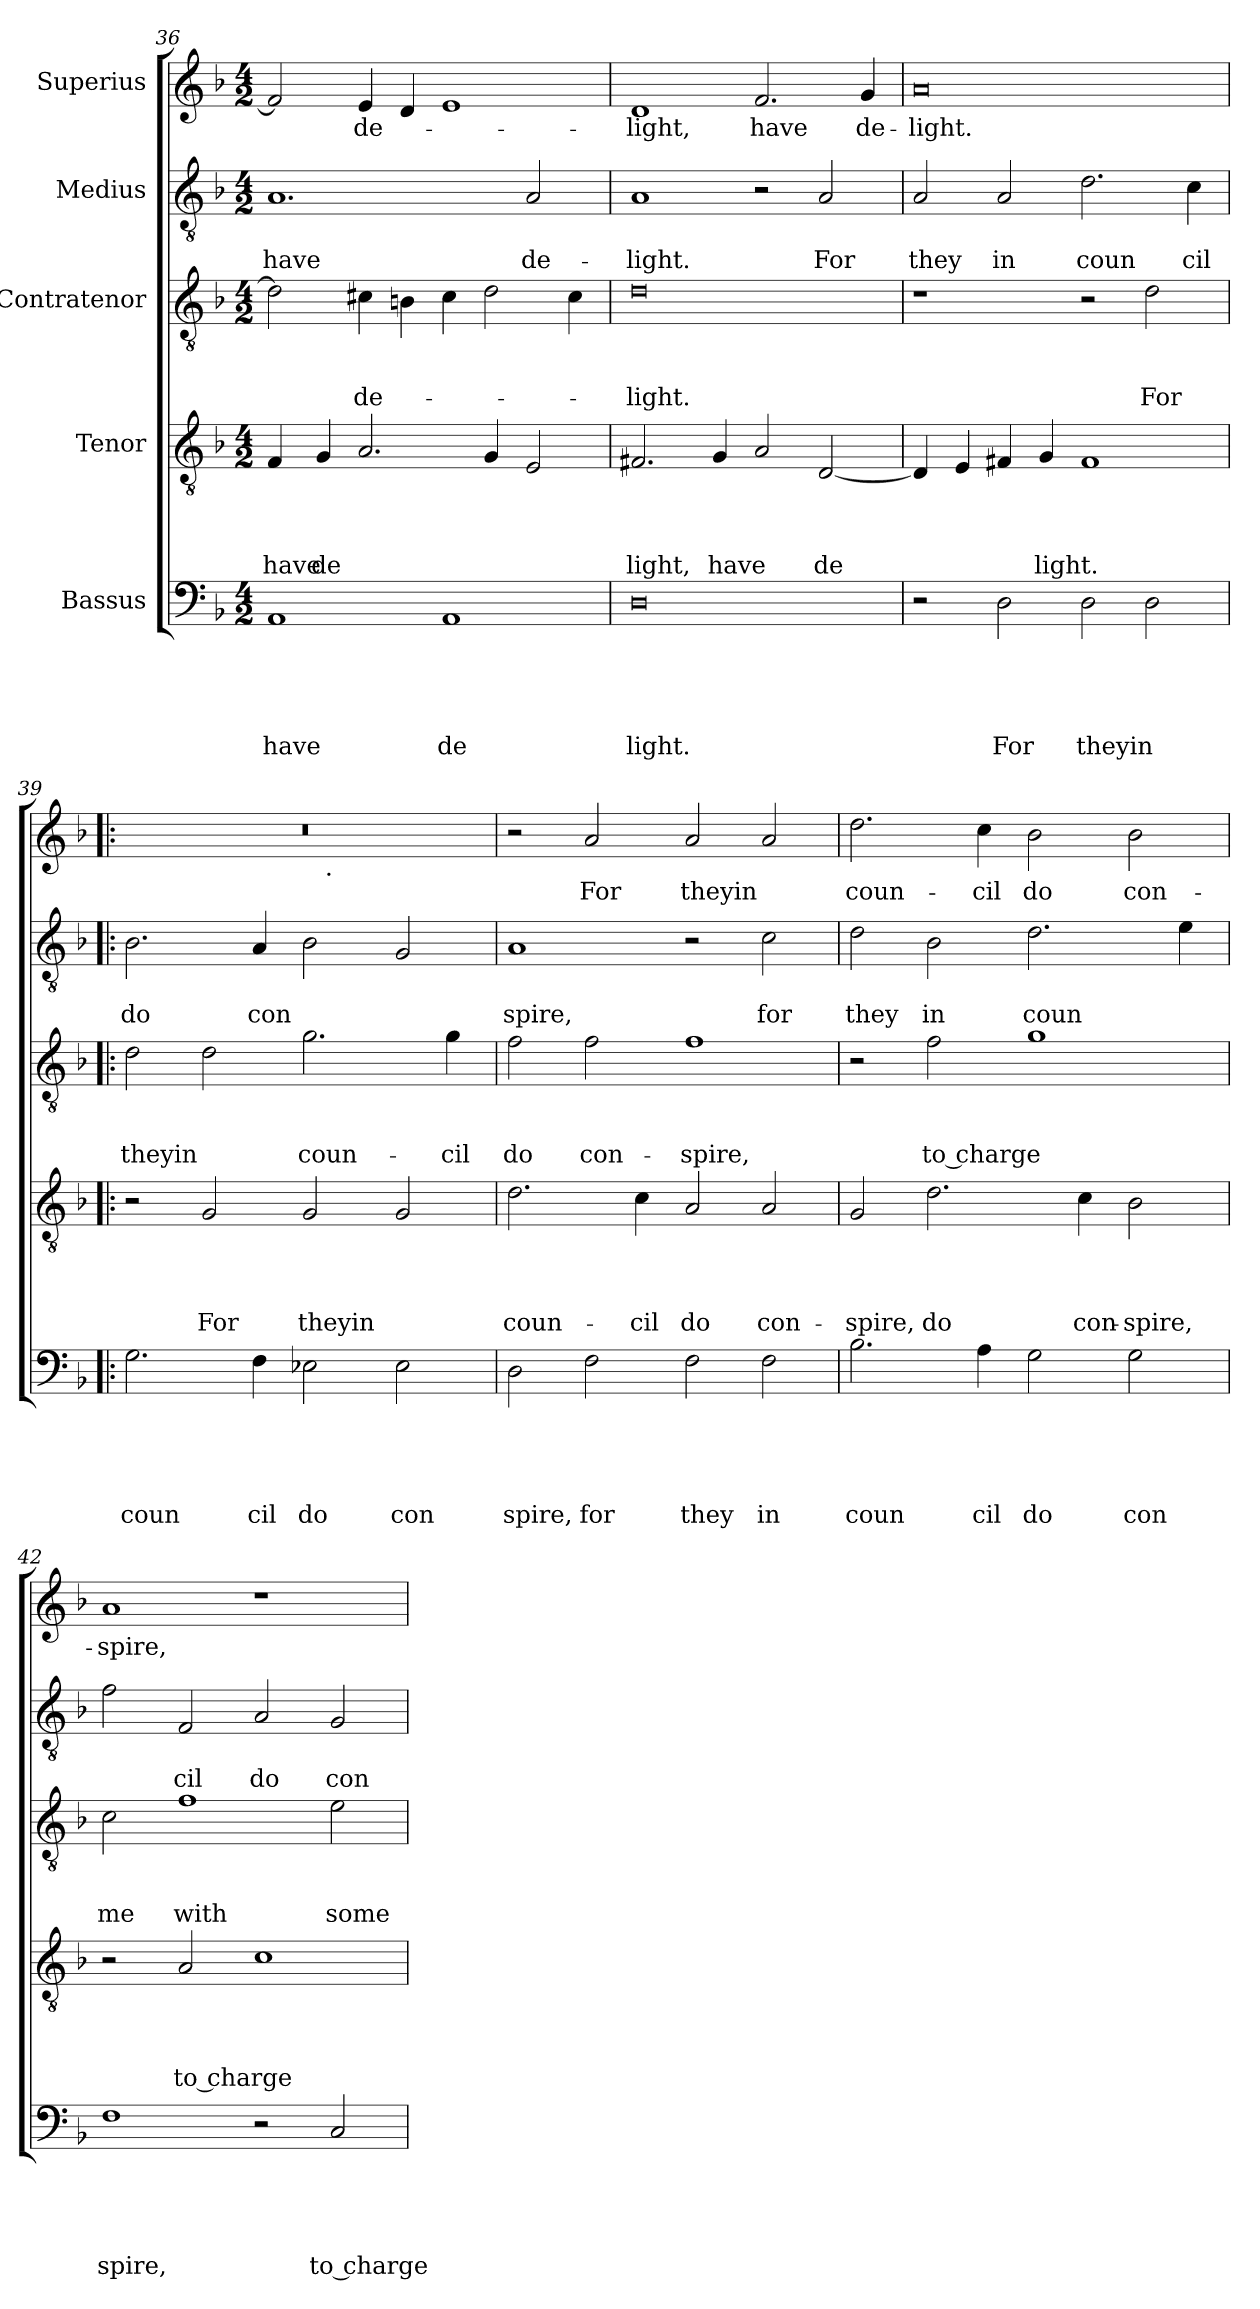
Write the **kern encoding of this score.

**kern	**text	**text	**text	**text	**text	**kern	**text	**text	**text	**text	**kern	**text	**text	**text	**kern	**text	**text	**kern	**text
*part5	*part5	*part5	*part5	*part5	*part5	*part4	*part4	*part4	*part4	*part4	*part3	*part3	*part3	*part3	*part2	*part2	*part2	*part1	*part1
*staff5	*staff5	*staff5	*staff5	*staff5	*staff5	*staff4	*staff4	*staff4	*staff4	*staff4	*staff3	*staff3	*staff3	*staff3	*staff2	*staff2	*staff2	*staff1	*staff1
*I"Bassus	*	*	*	*	*	*I"Tenor	*	*	*	*	*I"Contratenor	*	*	*	*I"Medius	*	*	*I"Superius	*
*clefF4	*	*	*	*	*	*clefGv2	*	*	*	*	*clefGv2	*	*	*	*clefGv2	*	*	*clefG2	*
*k[b-]	*	*	*	*	*	*k[b-]	*	*	*	*	*k[b-]	*	*	*	*k[b-]	*	*	*k[b-]	*
*F:	*	*	*	*	*	*F:	*	*	*	*	*F:	*	*	*	*F:	*	*	*F:	*
*M4/2	*	*	*	*	*	*M4/2	*	*	*	*	*M4/2	*	*	*	*M4/2	*	*	*M4/2	*
=36	=36	=36	=36	=36	=36	=36	=36	=36	=36	=36	=36	=36	=36	=36	=36	=36	=36	=36	=36
!	!	!	!	!	!LO:LY:b	!	!	!	!	!LO:LY:b	!	!	!	!	!	!	!LO:LY:b	!	!
1AA	.	.	.	.	have	4F/	.	.	.	have	2d\]	.	.	.	1.A	.	have	2f/]	.
!	!	!	!	!	!	!	!	!	!	!LO:LY:b	!	!	!	!	!	!	!	!	!
.	.	.	.	.	.	4G/	.	.	.	de	.	.	.	.	.	.	.	.	.
!	!	!	!	!	!	!	!	!	!	!	!	!	!	!LO:LY:b	!	!	!	!	!LO:LY:b
.	.	.	.	.	.	2.A/	.	.	.	.	4c#X\	.	.	de-	.	.	.	4e/	de-
.	.	.	.	.	.	.	.	.	.	.	4Bn\	.	.	.	.	.	.	4d/	.
!	!	!	!	!	!LO:LY:b	!	!	!	!	!	!	!	!	!	!	!	!	!	!
1AA	.	.	.	.	de	.	.	.	.	.	4c#\	.	.	.	.	.	.	1e	.
.	.	.	.	.	.	4G/	.	.	.	.	2d\	.	.	.	.	.	.	.	.
!	!	!	!	!	!	!	!	!	!	!	!	!	!	!	!	!	!LO:LY:b	!	!
.	.	.	.	.	.	2E/	.	.	.	.	.	.	.	.	2A/	.	de-	.	.
.	.	.	.	.	.	.	.	.	.	.	4c#\	.	.	.	.	.	.	.	.
=37	=37	=37	=37	=37	=37	=37	=37	=37	=37	=37	=37	=37	=37	=37	=37	=37	=37	=37	=37
!	!	!	!	!	!LO:LY:b	!	!	!	!	!LO:LY:b	!	!	!	!LO:LY:b	!	!	!LO:LY:b	!	!LO:LY:b
0D	.	.	.	.	light.	2.F#X/	.	.	.	light,	0d	.	.	-light.	1A	.	-light.	1d	-light,
!	!	!	!	!	!	!	!	!	!	!LO:LY:b	!	!	!	!	!	!	!	!	!
.	.	.	.	.	.	4G/	.	.	.	have	.	.	.	.	.	.	.	.	.
!	!	!	!	!	!	!	!	!	!	!	!	!	!	!	!	!	!	!	!LO:LY:b
.	.	.	.	.	.	2A/	.	.	.	.	.	.	.	.	2r	.	.	2.f/	have
!	!	!	!	!	!	!	!	!	!	!LO:LY:b	!	!	!	!	!	!	!LO:LY:b	!	!
.	.	.	.	.	.	[>2D/	.	.	.	de	.	.	.	.	2A/	.	For	.	.
!	!	!	!	!	!	!	!	!	!	!	!	!	!	!	!	!	!	!	!LO:LY:b
.	.	.	.	.	.	.	.	.	.	.	.	.	.	.	.	.	.	4g/	de-
!!LO:PB:g=z
=38	=38	=38	=38	=38	=38	=38	=38	=38	=38	=38	=38	=38	=38	=38	=38	=38	=38	=38	=38
!	!	!	!	!	!	!	!	!	!	!	!	!	!	!	!	!	!LO:LY:b	!	!LO:LY:b
2r	.	.	.	.	.	4D/]	.	.	.	.	1r	.	.	.	2A/	.	they	0a	-light.
.	.	.	.	.	.	4E/	.	.	.	.	.	.	.	.	.	.	.	.	.
!	!	!	!	!	!LO:LY:b	!	!	!	!	!	!	!	!	!	!	!	!LO:LY:b	!	!
2D\	.	.	.	.	For	4F#X/	.	.	.	.	.	.	.	.	2A/	.	in	.	.
!	!	!	!	!	!	!	!	!	!	!LO:LY:b	!	!	!	!	!	!	!	!	!
.	.	.	.	.	.	4G/	.	.	.	light.	.	.	.	.	.	.	.	.	.
!	!	!	!	!	!LO:LY:b	!	!	!	!	!	!	!	!	!	!	!	!LO:LY:b	!	!
2D\	.	.	.	.	theyin	1F#	.	.	.	.	2r	.	.	.	2.d\	.	coun	.	.
!	!	!	!	!	!	!	!	!	!	!	!	!	!	!LO:LY:b	!	!	!	!	!
2D\	.	.	.	.	.	.	.	.	.	.	2d\	.	.	For	.	.	.	.	.
!	!	!	!	!	!	!	!	!	!	!	!	!	!	!	!	!	!LO:LY:b	!	!
.	.	.	.	.	.	.	.	.	.	.	.	.	.	.	4c\	.	cil	.	.
=39!|:	=39!|:	=39!|:	=39!|:	=39!|:	=39!|:	=39!|:	=39!|:	=39!|:	=39!|:	=39!|:	=39!|:	=39!|:	=39!|:	=39!|:	=39!|:	=39!|:	=39!|:	=39!|:	=39!|:
!	!	!	!	!	!LO:LY:b	!	!	!	!	!	!	!	!	!LO:LY:b	!	!	!LO:LY:b	!	!
*	*	*	*	*	*	*	*	*	*	*	*	*	*	*	*	*	*	*^	*
2.G\	.	.	.	.	coun	2r	.	.	.	.	2d\	.	.	theyin	2.B-\	.	do	0r	1ryy	.
!	!	!	!	!	!	!	!	!	!	!LO:LY:b	!	!	!	!	!	!	!	!	!	!
.	.	.	.	.	.	2G/	.	.	.	For	2d\	.	.	.	.	.	.	.	.	.
!	!	!	!	!	!LO:LY:b	!	!	!	!	!	!	!	!	!	!	!	!LO:LY:b	!	!	!
4F\	.	.	.	.	cil	.	.	.	.	.	.	.	.	.	4A/	.	con	.	.	.
!	!	!	!	!	!LO:LY:b	!	!	!	!	!LO:LY:b	!	!	!	!LO:LY:b	!	!	!	!	!	!
2E-X\	.	.	.	.	do	2G/	.	.	.	theyin	2.g\	.	.	coun-	2B-\	.	.	.	16ryy	.
!	!	!	!	!	!	!	!	!	!	!	!	!	!	!	!	!	!	!	!LO:TX:b:t=.	!
.	.	.	.	.	.	.	.	.	.	.	.	.	.	.	.	.	.	.	2...ryy	.
!	!	!	!	!	!LO:LY:b	!	!	!	!	!	!	!	!	!	!	!	!	!	!	!
2E-\	.	.	.	.	con	2G/	.	.	.	.	.	.	.	.	2G/	.	.	.	.	.
!	!	!	!	!	!	!	!	!	!	!	!	!	!	!LO:LY:b	!	!	!	!	!	!
.	.	.	.	.	.	.	.	.	.	.	4g\	.	.	-cil	.	.	.	.	.	.
=40	=40	=40	=40	=40	=40	=40	=40	=40	=40	=40	=40	=40	=40	=40	=40	=40	=40	=40	=40	=40
!	!	!	!	!	!LO:LY:b	!	!	!	!	!LO:LY:b	!	!	!	!LO:LY:b	!	!	!LO:LY:b	!	!	!
*	*	*	*	*	*	*	*	*	*	*	*	*	*	*	*	*	*	*v	*v	*
2D\	.	.	.	.	spire,	2.d\	.	.	.	coun-	2f\	.	.	do	1A	.	spire,	2r	.
!	!	!	!	!	!LO:LY:b	!	!	!	!	!	!	!	!	!LO:LY:b	!	!	!	!	!LO:LY:b
2F\	.	.	.	.	for	.	.	.	.	.	2f\	.	.	con-	.	.	.	2a</	For
!	!	!	!	!	!	!	!	!	!	!LO:LY:b	!	!	!	!	!	!	!	!	!
.	.	.	.	.	.	4c\	.	.	.	-cil	.	.	.	.	.	.	.	.	.
!	!	!	!	!	!LO:LY:b	!	!	!	!	!LO:LY:b	!	!	!	!LO:LY:b	!	!	!	!	!LO:LY:b
2F\	.	.	.	.	they	2A/	.	.	.	do	1f	.	.	-spire,	2r	.	.	2a/	theyin
!	!	!	!	!	!LO:LY:b	!	!	!	!	!LO:LY:b	!	!	!	!	!	!	!LO:LY:b	!	!
2F\	.	.	.	.	in	2A/	.	.	.	con-	.	.	.	.	2c\	.	for	2a/	.
=41	=41	=41	=41	=41	=41	=41	=41	=41	=41	=41	=41	=41	=41	=41	=41	=41	=41	=41	=41
!	!	!	!	!	!LO:LY:b	!	!	!	!	!LO:LY:b	!	!	!	!	!	!	!LO:LY:b	!	!LO:LY:b
2.B-\	.	.	.	.	coun	2G/	.	.	.	-spire,	2r	.	.	.	2d\	.	they	2.dd\	coun-
!	!	!	!	!	!	!	!	!	!	!LO:LY:b	!	!	!	!LO:LY:b	!	!	!LO:LY:b	!	!
.	.	.	.	.	.	2.d\	.	.	.	do	2f\	.	.	to charge	2B-\	.	in	.	.
!	!	!	!	!	!LO:LY:b	!	!	!	!	!	!	!	!	!	!	!	!	!	!LO:LY:b
4A\	.	.	.	.	cil	.	.	.	.	.	.	.	.	.	.	.	.	4cc\	-cil
!	!	!	!	!	!LO:LY:b	!	!	!	!	!	!	!	!	!	!	!	!LO:LY:b	!	!LO:LY:b
2G\	.	.	.	.	do	.	.	.	.	.	1g	.	.	.	2.d\	.	coun	2b-\	do
!	!	!	!	!	!	!	!	!	!	!LO:LY:b	!	!	!	!	!	!	!	!	!
.	.	.	.	.	.	4c\	.	.	.	con-	.	.	.	.	.	.	.	.	.
!	!	!	!	!	!LO:LY:b	!	!	!	!	!LO:LY:b	!	!	!	!	!	!	!	!	!LO:LY:b
2G\	.	.	.	.	con	2B-\	.	.	.	-spire,	.	.	.	.	.	.	.	2b-\	con-
.	.	.	.	.	.	.	.	.	.	.	.	.	.	.	4e\	.	.	.	.
=42	=42	=42	=42	=42	=42	=42	=42	=42	=42	=42	=42	=42	=42	=42	=42	=42	=42	=42	=42
!	!	!	!	!	!LO:LY:b	!	!	!	!	!	!	!	!	!LO:LY:b	!	!	!	!	!LO:LY:b
1F	.	.	.	.	spire,	2r	.	.	.	.	2c\	.	.	me	2f\	.	.	1a	-spire,
!	!	!	!	!	!	!	!	!	!	!LO:LY:b	!	!	!	!LO:LY:b	!	!	!LO:LY:b	!	!
.	.	.	.	.	.	2A/	.	.	.	to charge	1f	.	.	with	2F/	.	cil	.	.
!	!	!	!	!	!	!	!	!	!	!	!	!	!	!	!	!	!LO:LY:b	!	!
2r	.	.	.	.	.	1c	.	.	.	.	.	.	.	.	2A/	.	do	1r	.
!	!	!	!	!	!LO:LY:b	!	!	!	!	!	!	!	!	!LO:LY:b	!	!	!LO:LY:b	!	!
2C/	.	.	.	.	to charge	.	.	.	.	.	2e\	.	.	some	2G/	.	con	.	.
=	=	=	=	=	=	=	=	=	=	=	=	=	=	=	=	=	=	=	=
*-	*-	*-	*-	*-	*-	*-	*-	*-	*-	*-	*-	*-	*-	*-	*-	*-	*-	*-	*-
